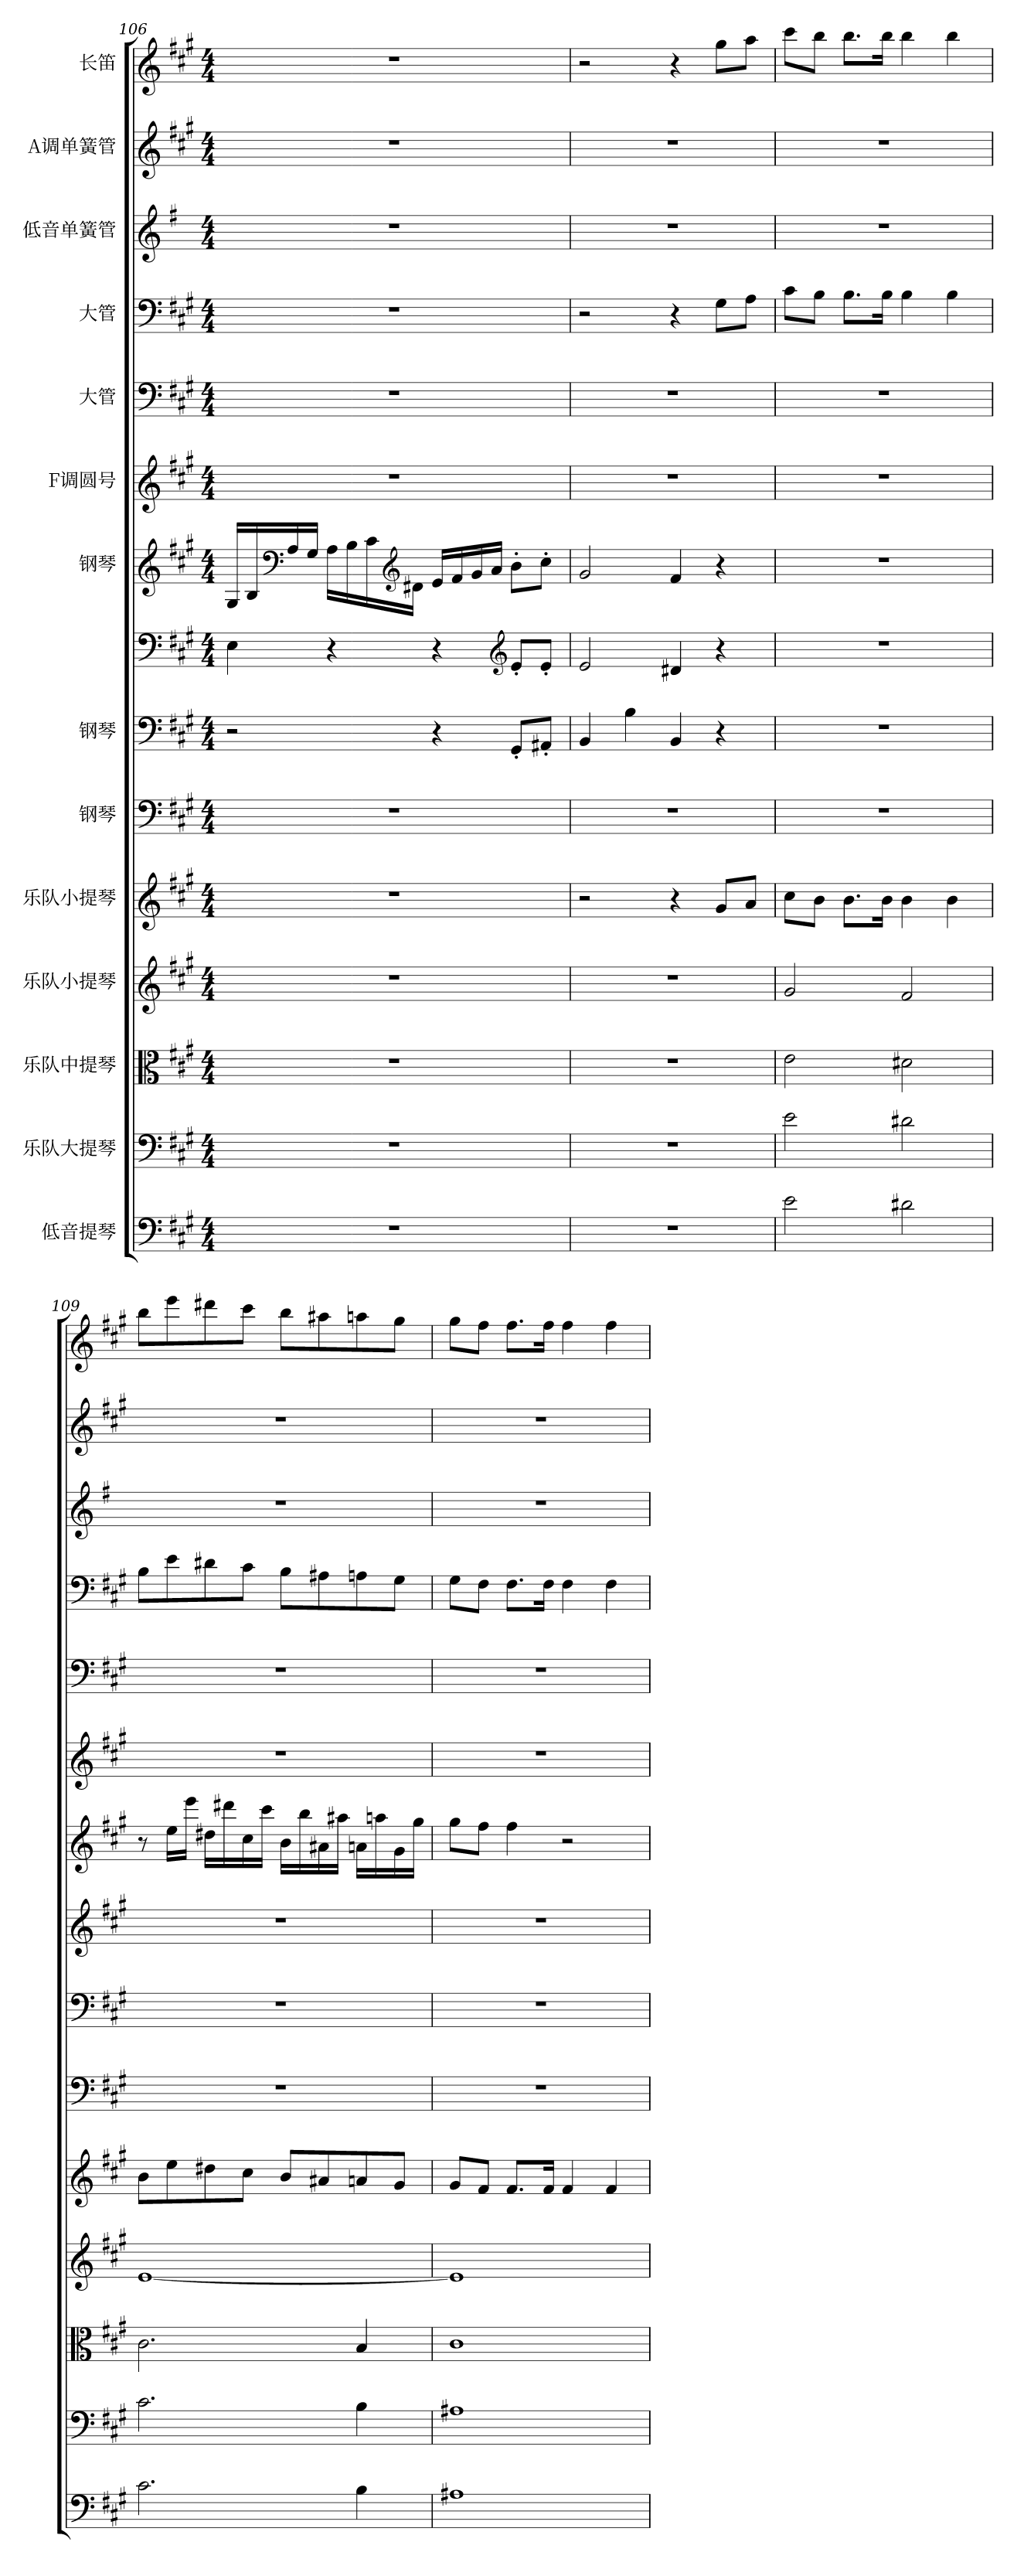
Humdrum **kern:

**kern	**kern	**kern	**kern	**kern	**kern	**kern	**kern	**kern	**kern	**kern	**kern	**kern	**kern	**kern
*part14	*part13	*part12	*part11	*part10	*part9	*part8	*part8	*part7	*part6	*part5	*part4	*part3	*part2	*part1
*staff15	*staff14	*staff13	*staff12	*staff11	*staff10	*staff9	*staff8	*staff7	*staff6	*staff5	*staff4	*staff3	*staff2	*staff1
*I"低音提琴	*I"乐队大提琴	*I"乐队中提琴	*I"乐队小提琴	*I"乐队小提琴	*I"钢琴	*I"钢琴	*	*I"钢琴	*I"F调圆号	*I"大管	*I"大管	*I"低音单簧管	*I"A调单簧管	*I"长笛
!!LO:PB:g=z
*clefF4	*clefF4	*clefC3	*clefG2	*clefG2	*clefF4	*clefF4	*clefF4	*clefG2	*clefG2	*clefF4	*clefF4	*clefG2	*clefG2	*clefG2
*ITrd7c12	*	*	*	*	*	*	*	*	*ITrd4c7	*	*	*ITrd8c14	*ITrd2c3	*
*k[f#c#g#]	*k[f#c#g#]	*k[f#c#g#]	*k[f#c#g#]	*k[f#c#g#]	*k[f#c#g#]	*k[f#c#g#]	*k[f#c#g#]	*k[f#c#g#]	*k[f#c#]	*k[f#c#g#]	*k[f#c#g#]	*k[f#]	*k[f#c#g#d#a#e#]	*k[f#c#g#]
*M4/4	*M4/4	*M4/4	*M4/4	*M4/4	*M4/4	*M4/4	*M4/4	*M4/4	*M4/4	*M4/4	*M4/4	*M4/4	*M4/4	*M4/4
=106	=106	=106	=106	=106	=106	=106	=106	=106	=106	=106	=106	=106	=106	=106
1r	1r	1r	1r	1r	1r	2r	4E\	16G#/LL	1r	1r	1r	1r	1r	1r
.	.	.	.	.	.	.	.	16B/	.	.	.	.	.	.
*	*	*	*	*	*	*	*	*clefF4	*	*	*	*	*	*
.	.	.	.	.	.	.	.	16A/	.	.	.	.	.	.
.	.	.	.	.	.	.	.	16G#/JJ	.	.	.	.	.	.
.	.	.	.	.	.	.	4r	16A\LL	.	.	.	.	.	.
.	.	.	.	.	.	.	.	16B\	.	.	.	.	.	.
.	.	.	.	.	.	.	.	16c#\	.	.	.	.	.	.
*	*	*	*	*	*	*	*	*clefG2	*	*	*	*	*	*
.	.	.	.	.	.	.	.	16d#X\JJ	.	.	.	.	.	.
.	.	.	.	.	.	4r	4r	16e/LL	.	.	.	.	.	.
.	.	.	.	.	.	.	.	16f#/	.	.	.	.	.	.
.	.	.	.	.	.	.	.	16g#/	.	.	.	.	.	.
.	.	.	.	.	.	.	.	16a/JJ	.	.	.	.	.	.
*	*	*	*	*	*	*	*clefG2	*	*	*	*	*	*	*
.	.	.	.	.	.	8GG#'/L	8e'/L	8b'\L	.	.	.	.	.	.
.	.	.	.	.	.	8AA#X'/J	8e'/J	8cc#'\J	.	.	.	.	.	.
=107	=107	=107	=107	=107	=107	=107	=107	=107	=107	=107	=107	=107	=107	=107
*	*	*	*	*	*	*	*	*	*	*	*	*	*	*MM116
1r	1r	1r	1r	2r	1r	4BB/	2e/	2g#/	1r	1r	2r	1r	1r	2r
.	.	.	.	.	.	4B\	.	.	.	.	.	.	.	.
.	.	.	.	4r	.	4BB/	4d#X/	4f#/	.	.	4r	.	.	4r
.	.	.	.	8g#/L	.	4r	4r	4r	.	.	8G#\L	.	.	8gg#\L
.	.	.	.	8a/J	.	.	.	.	.	.	8A\J	.	.	8aa\J
=108	=108	=108	=108	=108	=108	=108	=108	=108	=108	=108	=108	=108	=108	=108
*	*	*	*	*	*	*	*	*	*	*	*	*	*	*MM120
2E\	2e\	2e\	2g#/	8cc#\L	1r	1r	1r	1r	1r	1r	8c#\L	1r	1r	8ccc#\L
.	.	.	.	8b\J	.	.	.	.	.	.	8B\J	.	.	8bb\J
.	.	.	.	8.b\L	.	.	.	.	.	.	8.B\L	.	.	8.bb\L
.	.	.	.	16b\Jk	.	.	.	.	.	.	16B\Jk	.	.	16bb\Jk
2D#X\	2d#X\	2d#X\	2f#/	4b\	.	.	.	.	.	.	4B\	.	.	4bb\
.	.	.	.	4b\	.	.	.	.	.	.	4B\	.	.	4bb\
!!LO:PB:g=z
=109	=109	=109	=109	=109	=109	=109	=109	=109	=109	=109	=109	=109	=109	=109
2.C#\	2.c#\	2.c#\	[1e	8b\L	1r	1r	1r	8r	1r	1r	8B\L	1r	1r	8bb\L
.	.	.	.	8ee\	.	.	.	16ee\LL	.	.	8e\	.	.	8eee\
.	.	.	.	.	.	.	.	16eee\JJ	.	.	.	.	.	.
.	.	.	.	8dd#X\	.	.	.	16dd#X\LL	.	.	8d#X\	.	.	8ddd#X\
.	.	.	.	.	.	.	.	16ddd#X\	.	.	.	.	.	.
.	.	.	.	8cc#\J	.	.	.	16cc#\	.	.	8c#\J	.	.	8ccc#\J
.	.	.	.	.	.	.	.	16ccc#\JJ	.	.	.	.	.	.
.	.	.	.	8b/L	.	.	.	16b\LL	.	.	8B\L	.	.	8bb\L
.	.	.	.	.	.	.	.	16bb\	.	.	.	.	.	.
.	.	.	.	8a#X/	.	.	.	16a#X\	.	.	8A#X\	.	.	8aa#X\
.	.	.	.	.	.	.	.	16aa#X\JJ	.	.	.	.	.	.
4BB\	4B\	4B/	.	8an/	.	.	.	16an\LL	.	.	8An\	.	.	8aan\
.	.	.	.	.	.	.	.	16aan\	.	.	.	.	.	.
.	.	.	.	8g#/J	.	.	.	16g#\	.	.	8G#\J	.	.	8gg#\J
.	.	.	.	.	.	.	.	16gg#\JJ	.	.	.	.	.	.
=110	=110	=110	=110	=110	=110	=110	=110	=110	=110	=110	=110	=110	=110	=110
1AA#X	1A#X	1c#	1e]	8g#/L	1r	1r	1r	8gg#\L	1r	1r	8G#\L	1r	1r	8gg#\L
.	.	.	.	8f#/J	.	.	.	8ff#\J	.	.	8F#\J	.	.	8ff#\J
.	.	.	.	8.f#/L	.	.	.	4ff#\	.	.	8.F#\L	.	.	8.ff#\L
.	.	.	.	16f#/Jk	.	.	.	.	.	.	16F#\Jk	.	.	16ff#\Jk
.	.	.	.	4f#/	.	.	.	2r	.	.	4F#\	.	.	4ff#\
.	.	.	.	4f#/	.	.	.	.	.	.	4F#\	.	.	4ff#\
=	=	=	=	=	=	=	=	=	=	=	=	=	=	=
*-	*-	*-	*-	*-	*-	*-	*-	*-	*-	*-	*-	*-	*-	*-
